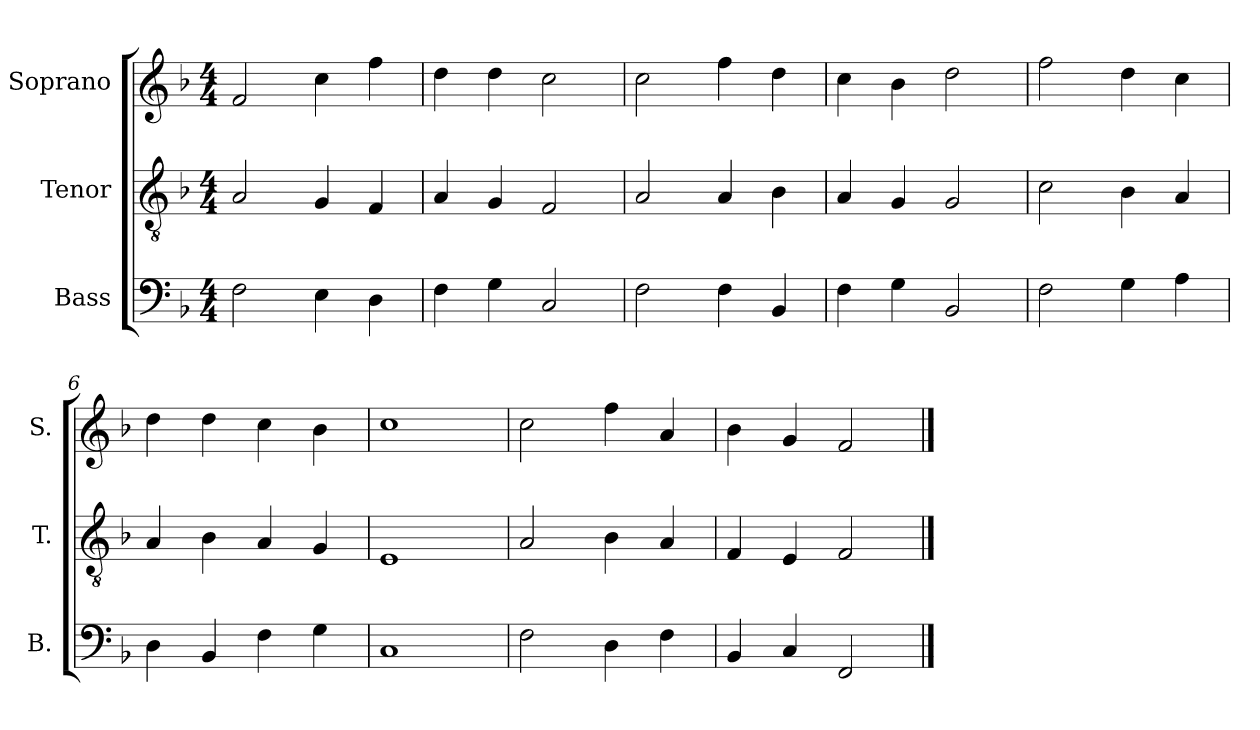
**kern	**kern	**kern
*part3	*part2	*part1
*staff3	*staff2	*staff1
*I"Bass	*I"Tenor	*I"Soprano
*I'B.	*I'T.	*I'S.
*clefF4	*clefGv2	*clefG2
*k[b-]	*k[b-]	*k[b-]
*F:	*F:	*F:
*M4/4	*M4/4	*M4/4
=1	=1	=1
2F\	2A/	2f/
4E\	4G/	4cc\
4D\	4F/	4ff\
=2	=2	=2
4F\	4A/	4dd\
4G\	4G/	4dd\
2C/	2F/	2cc\
=3	=3	=3
2F\	2A/	2cc\
4F\	4A/	4ff\
4BB-/	4B-\	4dd\
=4	=4	=4
4F\	4A/	4cc\
4G\	4G/	4b-\
2BB-/	2G/	2dd\
=5	=5	=5
2F\	2c\	2ff\
4G\	4B-\	4dd\
4A\	4A/	4cc\
=6	=6	=6
4D\	4A/	4dd\
4BB-/	4B-\	4dd\
4F\	4A/	4cc\
4G\	4G/	4b-\
=7	=7	=7
1C	1E	1cc
=8	=8	=8
2F\	2A/	2cc\
4D\	4B-\	4ff\
4F\	4A/	4a/
=9	=9	=9
4BB-/	4F/	4b-\
4C/	4E/	4g/
2FF/	2F/	2f/
==	==	==
*-	*-	*-
